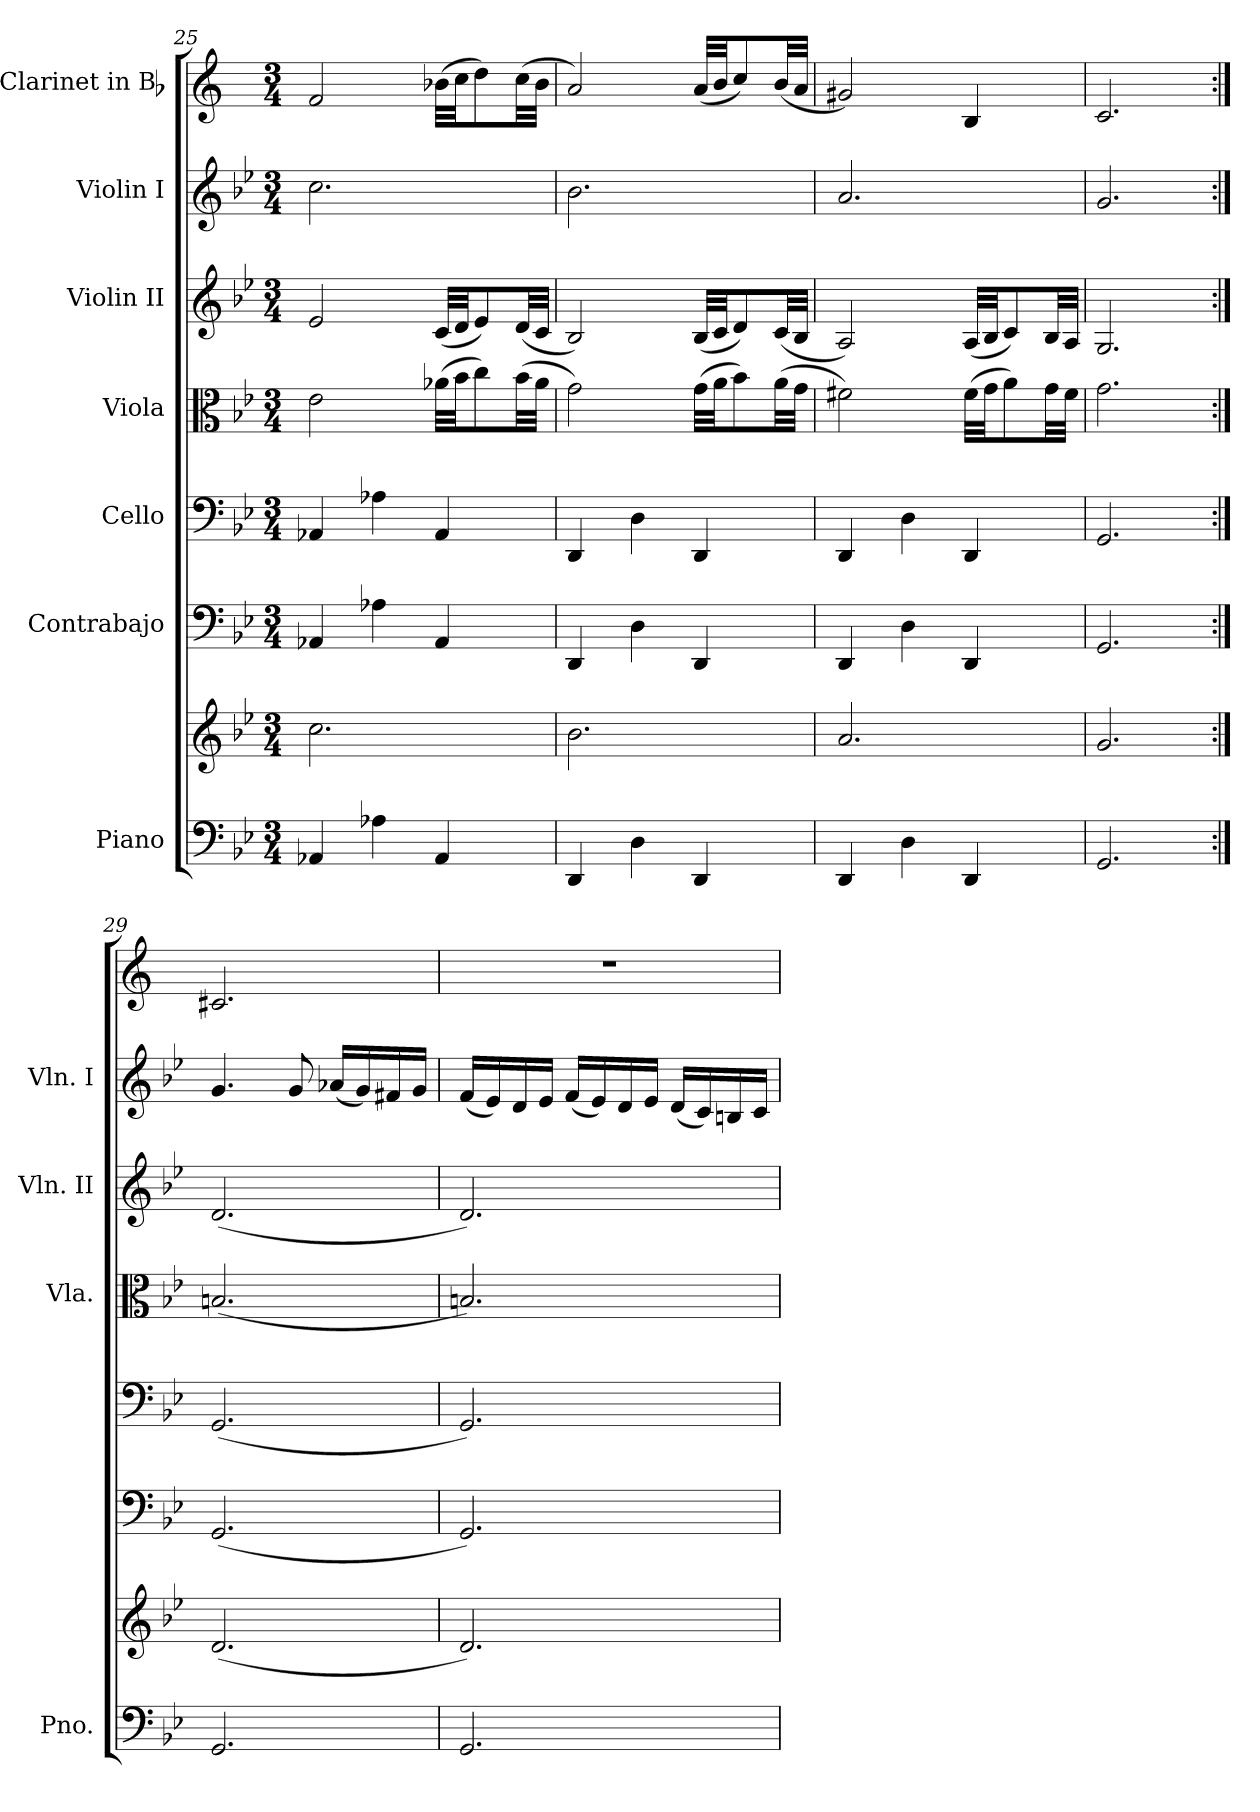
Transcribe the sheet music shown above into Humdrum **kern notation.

**kern	**kern	**kern	**kern	**kern	**kern	**kern	**kern
*part7	*part7	*part6	*part5	*part4	*part3	*part2	*part1
*staff8	*staff7	*staff6	*staff5	*staff4	*staff3	*staff2	*staff1
*I"Piano	*	*I"Contrabajo	*I"Cello	*I"Viola	*I"Violin II	*I"Violin I	*I"Clarinet in Bb
*I'Pno.	*	*	*	*I'Vla.	*I'Vln. II	*I'Vln. I	*
*clefF4	*clefG2	*clefF4	*clefF4	*clefC3	*clefG2	*clefG2	*clefG2
*	*	*ITrd7c12	*	*	*	*	*ITrd1c2
*k[b-e-]	*k[b-e-]	*k[b-e-]	*k[b-e-]	*k[b-e-]	*k[b-e-]	*k[b-e-]	*k[b-e-]
*M3/4	*M3/4	*M3/4	*M3/4	*M3/4	*M3/4	*M3/4	*M3/4
=25	=25	=25	=25	=25	=25	=25	=25
4AA-X/	2.cc\	4AAA-X/	4AA-X/	2e-\	2e-/	2.cc\	2e-/
4A-X\	.	4AA-X\	4A-X\	.	.	.	.
4AA-/	.	4AAA-/	4AA-/	(>32a-X\LLL	(32c/LLL	.	(>32a-X\LLL
.	.	.	.	32b-\JJ	32d/JJ	.	32b-\JJ
.	.	.	.	8cc\)	8e-/)	.	8cc\)
.	.	.	.	(>32b-\LL	(32d/LL	.	(>32b-\LL
.	.	.	.	32a-\JJJ	32c/JJJ	.	32a-\JJJ
!!LO:PB:g=z
=26	=26	=26	=26	=26	=26	=26	=26
4DD/	2.b-\	4DDD/	4DD/	2g\)	2B-/)	2.b-\	2g/)
4D\	.	4DD\	4D\	.	.	.	.
4DD/	.	4DDD/	4DD/	(>32g\LLL	(32B-/LLL	.	(32g/LLL
.	.	.	.	32a\JJ	32c/JJ	.	32a/JJ
.	.	.	.	8b-\)	8d/)	.	8b-/)
.	.	.	.	(>32a\LL	(32c/LL	.	(32a/LL
.	.	.	.	32g\JJJ	32B-/JJJ	.	32g/JJJ
=27	=27	=27	=27	=27	=27	=27	=27
4DD/	2.a/	4DDD/	4DD/	2f#X\)	2A/)	2.a/	2f#X/)
4D\	.	4DD\	4D\	.	.	.	.
4DD/	.	4DDD/	4DD/	(32f#\LLL	(32A/LLL	.	4A/
.	.	.	.	32g\JJ	32B-/JJ	.	.
.	.	.	.	8a\)	8c/)	.	.
.	.	.	.	32g\LL	32B-/LL	.	.
.	.	.	.	32f#\JJJ	32A/JJJ	.	.
=28	=28	=28	=28	=28	=28	=28	=28
2.GG/	2.g/	2.GGG/	2.GG/	2.g\	2.G/	2.g/	2.B-/
=29:|!	=29:|!	=29:|!	=29:|!	=29:|!	=29:|!	=29:|!	=29:|!
2.GG/	(2.d/	(2.GGG/	(2.GG/	(2.Bn/	(2.d/	4.g/	2.Bn/
.	.	.	.	.	.	8g/	.
.	.	.	.	.	.	(16a-X/LL	.
.	.	.	.	.	.	16g/)	.
.	.	.	.	.	.	16f#X/	.
.	.	.	.	.	.	16g/JJ	.
=30	=30	=30	=30	=30	=30	=30	=30
2.GG/	2.d/)	2.GGG/)	2.GG/)	2.Bn/)	2.d/)	(16f/LL	2.r
.	.	.	.	.	.	16e-/)	.
.	.	.	.	.	.	16d/	.
.	.	.	.	.	.	16e-/JJ	.
.	.	.	.	.	.	(16f/LL	.
.	.	.	.	.	.	16e-/)	.
.	.	.	.	.	.	16d/	.
.	.	.	.	.	.	16e-/JJ	.
.	.	.	.	.	.	(16d/LL	.
.	.	.	.	.	.	16c/)	.
.	.	.	.	.	.	16Bn/	.
.	.	.	.	.	.	16c/JJ	.
=	=	=	=	=	=	=	=
*-	*-	*-	*-	*-	*-	*-	*-
